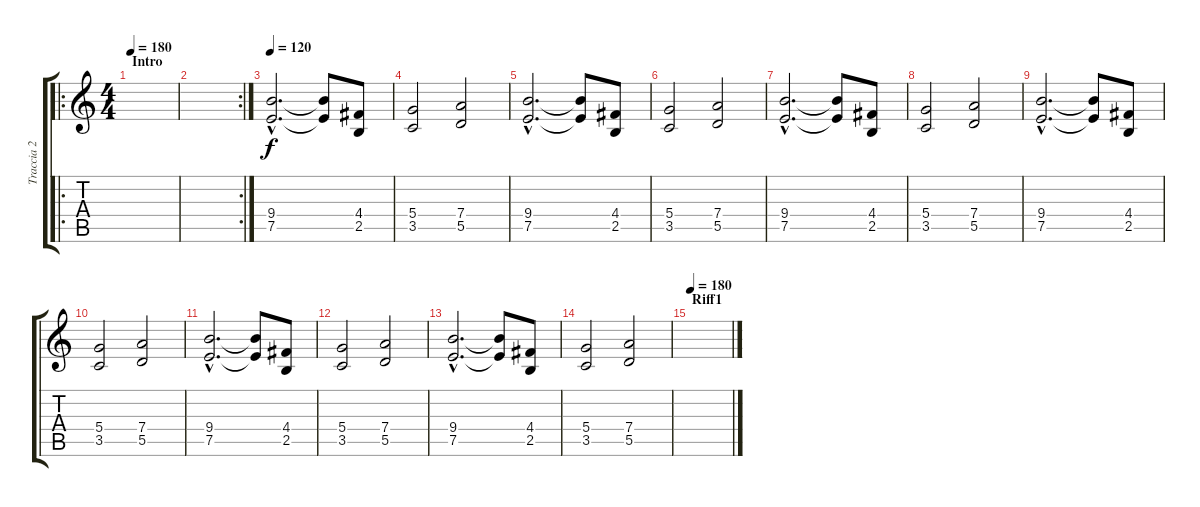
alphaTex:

\track ("Traccia 2" "Traccia 2") {instrument overdrivenguitar}
\staff {score tabs}
\tuning (E4 B3 G3 D3 A2 E2) {hide}
\ro
\ts (4 4)
\section ("" "Intro")
\tempo 180
\tempo 120
\tempo 180
\clef g2
\ks c
|
\rc 2
|
\tempo 120
(9.4{hac} 7.5{hac}).2{d} (9.4{t} 7.5{t}).8 (4.4 2.5).8 |
(5.4 3.5).2 (7.4 5.5).2 |
(9.4{hac} 7.5{hac}).2{d} (9.4{t} 7.5{t}).8 (4.4 2.5).8 |
(5.4 3.5).2 (7.4 5.5).2 |
(9.4{hac} 7.5{hac}).2{d} (9.4{t} 7.5{t}).8 (4.4 2.5).8 |
(5.4 3.5).2 (7.4 5.5).2 |
(9.4{hac} 7.5{hac}).2{d} (9.4{t} 7.5{t}).8 (4.4 2.5).8 |
(5.4 3.5).2 (7.4 5.5).2 |
(9.4{hac} 7.5{hac}).2{d} (9.4{t} 7.5{t}).8 (4.4 2.5).8 |
(5.4 3.5).2 (7.4 5.5).2 |
(9.4{hac} 7.5{hac}).2{d} (9.4{t} 7.5{t}).8 (4.4 2.5).8 |
(5.4 3.5).2 (7.4 5.5).2 |
\section ("" "Riff1")
\tempo 180
